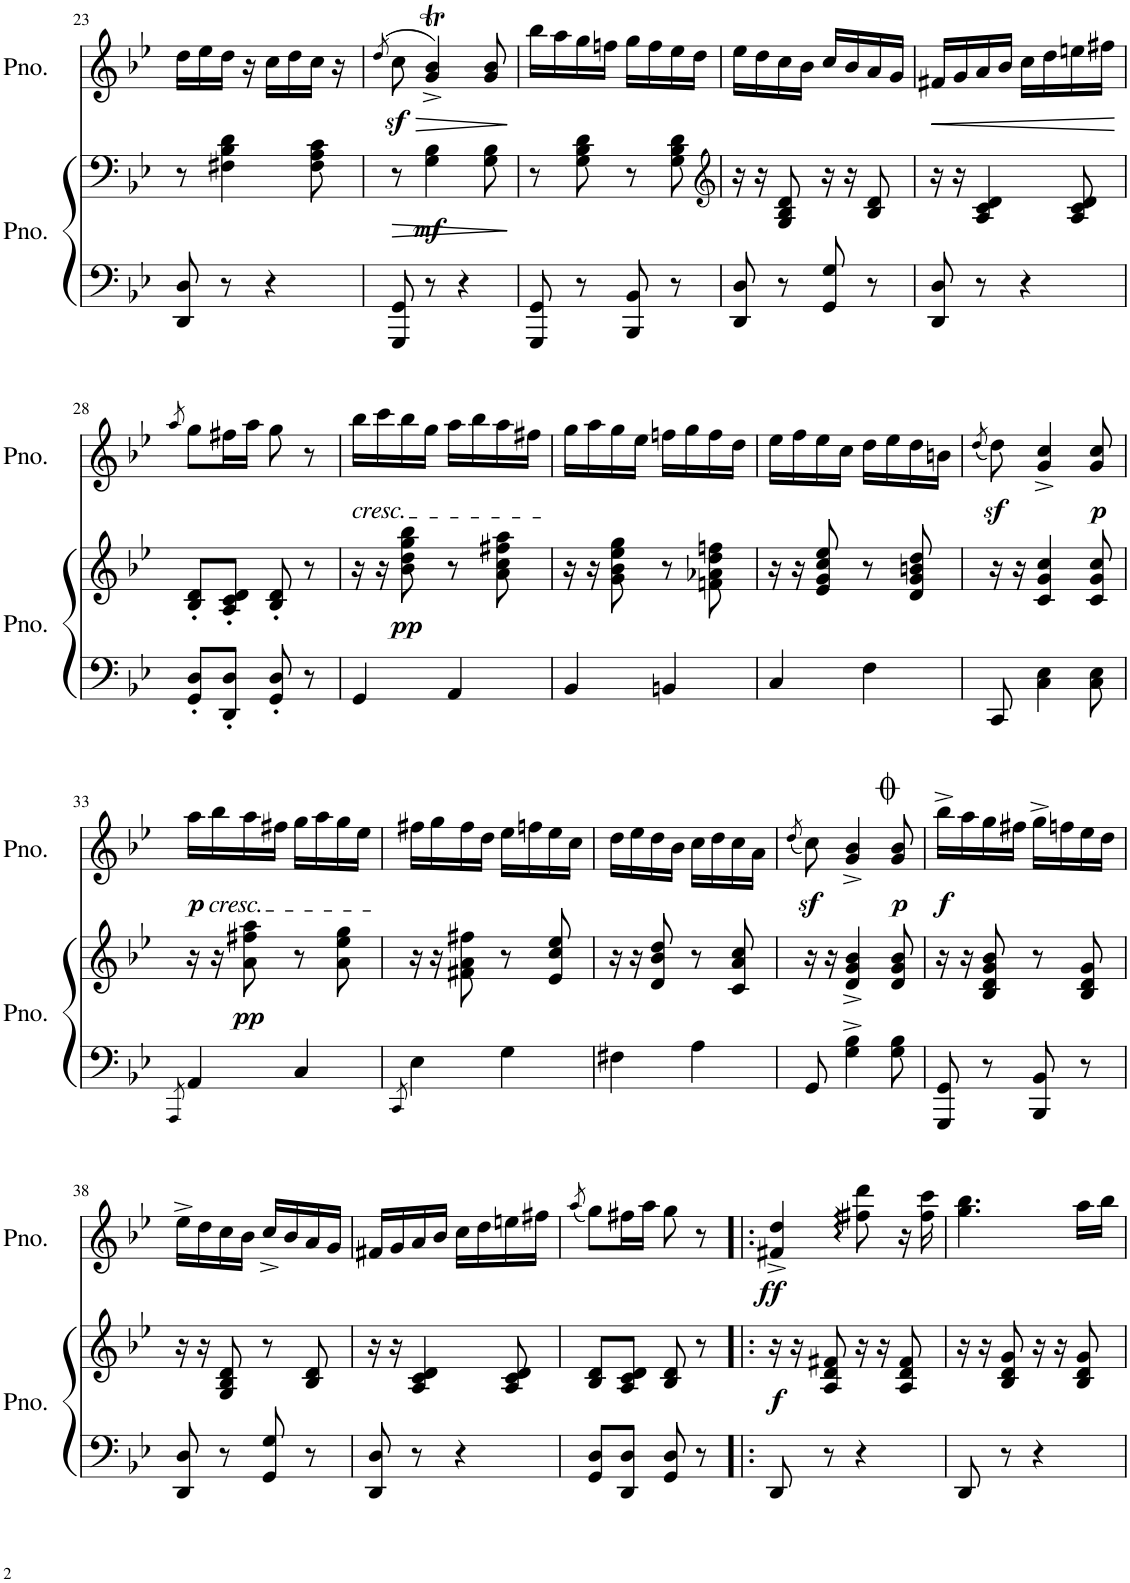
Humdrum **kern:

**kern	**kern	**dynam	**kern	**dynam
*part2	*part2	*part2	*part1	*part1
*staff3	*staff2	*staff2/3	*staff1	*staff1
*I"Piano	*	*	*I"Piano	*
*I'Pno.	*	*	*I'Pno.	*
!!LO:PB:g=z
*clefF4	*clefF4	*	*clefG2	*
*k[b-e-]	*k[b-e-]	*	*k[b-e-]	*
*M2/4	*M2/4	*	*M2/4	*
=23	=23	=23	=23	=23
8DD/ 8D/	8r	.	16dd\LL	.
.	.	.	16ee-\	.
8r	4F#X\ 4B-\ 4d\	.	16dd\JJ	.
.	.	.	16r	.
4r	.	.	16cc\LL	.
.	.	.	16dd\	.
.	8F#\ 8A\ 8c\	.	16cc\JJ	.
.	.	.	16r	.
=24	=24	=24	=24	=24
.	.	.	(8qdd/	.
!	!	!LO:HP:b	!	!
8GGG/ 8GG/	8r	>	8ccz<\	.
!	!	!LO:DY:b	!	!
8r	4G\ 4B-\	mf	4g/T^ 4b-/T^)	.
4r	.	.	.	.
.	8G\ 8B-\	.	8g/ 8b-/	.
.	.	]	.	.
=25	=25	=25	=25	=25
8GGG/ 8GG/	8r	.	16bb-\LL	.
.	.	.	16aa\	.
8r	8G\ 8B-\ 8d\	.	16gg\	.
.	.	.	16ffn\JJ	.
8BBB-/ 8BB-/	8r	.	16gg\LL	.
.	.	.	16ff\	.
8r	8G\ 8B-\ 8d\	.	16ee-\	.
.	.	.	16dd\JJ	.
=26	=26	=26	=26	=26
*	*clefG2	*	*	*
8DD/ 8D/	16r	.	16ee-\LL	.
.	16r	.	16dd\	.
8r	8G/ 8B-/ 8d/	.	16cc\	.
.	.	.	16b-\JJ	.
8GG/ 8G/	16r	.	16cc/LL	.
.	16r	.	16b-/	.
8r	8B-/ 8d/	.	16a/	.
.	.	.	16g/JJ	.
=27	=27	=27	=27	=27
!	!	!	!	!LO:HP:b
8DD/ 8D/	16r	.	16f#X/LL	<
.	16r	.	16g/	.
8r	4A/ 4c/ 4d/	.	16a/	.
.	.	.	16b-/JJ	.
4r	.	.	16cc\LL	.
.	.	.	16dd\	.
.	8A/ 8c/ 8d/	.	16een\	.
.	.	.	16ff#X\JJ	.
.	.	.	.	[
!!LO:LB:g=z
=28	=28	=28	=28	=28
.	.	.	8qaa/	.
8GG/< 8D/<L	8B-/< 8d/<L	.	8gg\L	.
8DD/< 8D/<J	8A/< 8c/< 8d/<J	.	16ff#X\L	.
.	.	.	16aa\JJ	.
8GG/< 8D/<	8B-/< 8d/<	.	8gg\	.
8r	8r	.	8r	.
=29	=29	=29	=29	=29
!	!	!	!LO:TX:b:i:t=cresc.	!
4GG/	16r	.	16bb-\LL	.
.	16r	.	16ccc\	.
!	!	!LO:DY:b	!	!
.	8b-\ 8dd\ 8gg\ 8bb-\	pp	16bb-\	.
.	.	.	16gg\JJ	.
4AA/	8r	.	16aa\LL	.
.	.	.	16bb-\	.
.	8a\ 8cc\ 8ff#X\ 8aa\	.	16aa\	.
.	.	.	16ff#X\JJ	.
=30	=30	=30	=30	=30
4BB-/	16r	.	16gg\LL	.
.	16r	.	16aa\	.
.	8g\ 8b-\ 8ee-\ 8gg\	.	16gg\	.
.	.	.	16ee-\JJ	.
4BBn/	8r	.	16ffn\LL	.
.	.	.	16gg\	.
.	8fn\ 8a-X\ 8dd\ 8ffn\	.	16ff\	.
.	.	.	16dd\JJ	.
=31	=31	=31	=31	=31
4C/	16r	.	16ee-\LL	.
.	16r	.	16ff\	.
.	8e-/ 8g/ 8cc/ 8ee-/	.	16ee-\	.
.	.	.	16cc\JJ	.
4F\	8r	.	16dd\LL	.
.	.	.	16ee-\	.
.	8d/ 8g/ 8bn/ 8dd/	.	16dd\	.
.	.	.	16bn\JJ	.
=32	=32	=32	=32	=32
.	.	.	(8qdd/	.
8CC/	16r	.	8ddz<\)	.
.	16r	.	.	.
4C\ 4E-\	4c/ 4g/ 4cc/	.	4g/^ 4cc/^	.
!	!	!	!	!LO:DY:b
8C\ 8E-\	8c/ 8g/ 8cc/	.	8g/ 8cc/	p
!!LO:LB:g=z
=33	=33	=33	=33	=33
8qAAA/	.	.	.	.
!	!	!	!LO:TX:b:i:t=cresc.	!
!	!	!	!	!LO:DY:b
4AA/	16r	.	16aa\LL	p
.	16r	.	16bb-\	.
!	!	!LO:DY:b	!	!
.	8a\ 8ff#X\ 8aa\	pp	16aa\	.
.	.	.	16ff#X\JJ	.
4C/	8r	.	16gg\LL	.
.	.	.	16aa\	.
.	8a\ 8ee-\ 8gg\	.	16gg\	.
.	.	.	16ee-\JJ	.
=34	=34	=34	=34	=34
8qCC/	.	.	.	.
4E-\	16r	.	16ff#X\LL	.
.	16r	.	16gg\	.
.	8f#X\ 8a\ 8ff#X\	.	16ff#\	.
.	.	.	16dd\JJ	.
4G\	8r	.	16ee-\LL	.
.	.	.	16ffn\	.
.	8e-/ 8cc/ 8ee-/	.	16ee-\	.
.	.	.	16cc\JJ	.
=35	=35	=35	=35	=35
4F#X\	16r	.	16dd\LL	.
.	16r	.	16ee-\	.
.	8d/ 8b-/ 8dd/	.	16dd\	.
.	.	.	16b-\JJ	.
4A\	8r	.	16cc\LL	.
.	.	.	16dd\	.
.	8c/ 8a/ 8cc/	.	16cc\	.
.	.	.	16a\JJ	.
=36	=36	=36	=36	=36
.	.	.	(8qdd/	.
8GG/	16r	.	8ccz<\)	.
.	16r	.	.	.
4G\^ 4B-\^	4d/^ 4g/^ 4b-/^	.	4g/^ 4b-/^	.
!	!	!	!	!LO:DY:b
8G\ 8B-\	8d/ 8g/ 8b-/	.	8g/ 8b-/	p
=37	=37	=37	=37	=37
!	!	!	!	!LO:DY:b
8GGG/ 8GG/	16r	.	16bb-^\LL	f
.	16r	.	16aa\	.
8r	8B-/ 8d/ 8g/ 8b-/	.	16gg\	.
.	.	.	16ff#X\JJ	.
8BBB-/ 8BB-/	8r	.	16gg^\LL	.
.	.	.	16ffn\	.
8r	8B-/ 8d/ 8g/	.	16ee-\	.
.	.	.	16dd\JJ	.
!!LO:LB:g=z
=38	=38	=38	=38	=38
8DD/ 8D/	16r	.	16ee-^\LL	.
.	16r	.	16dd\	.
8r	8G/ 8B-/ 8d/	.	16cc\	.
.	.	.	16b-\JJ	.
8GG/ 8G/	8r	.	16cc^/LL	.
.	.	.	16b-/	.
8r	8B-/ 8d/	.	16a/	.
.	.	.	16g/JJ	.
=39	=39	=39	=39	=39
8DD/ 8D/	16r	.	16f#X/LL	.
.	16r	.	16g/	.
8r	4A/ 4c/ 4d/	.	16a/	.
.	.	.	16b-/JJ	.
4r	.	.	16cc\LL	.
.	.	.	16dd\	.
.	8A/ 8c/ 8d/	.	16een\	.
.	.	.	16ff#X\JJ	.
=40	=40	=40	=40	=40
.	.	.	(8qaa/	.
8GG/ 8D/L	8B-/ 8d/L	.	8gg\L)	.
8DD/ 8D/J	8A/ 8c/ 8d/J	.	16ff#X\L	.
.	.	.	16aa\JJ	.
8GG/ 8D/	8B-/ 8d/	.	8gg\	.
8r	8r	.	8r	.
=41!|:	=41!|:	=41!|:	=41!|:	=41!|:
!	!	!LO:DY:b	!	!LO:DY:b
8DD/	16r	f	4f#X/^ 4dd/^	ff
.	16r	.	.	.
8r	8A/ 8d/ 8f#X/	.	.	.
4r	16r	.	8ff#X\ 8ddd\	.
.	16r	.	.	.
.	8A/ 8d/ 8f#/	.	16r	.
.	.	.	16ff#\ 16ccc\	.
=42	=42	=42	=42	=42
8DD/	16r	.	4.gg\ 4.bb-\	.
.	16r	.	.	.
8r	8B-/ 8d/ 8g/	.	.	.
4r	16r	.	.	.
.	16r	.	.	.
.	8B-/ 8d/ 8g/	.	16aa\LL	.
.	.	.	16bb-\JJ	.
=	=	=	=	=
*-	*-	*-	*-	*-
